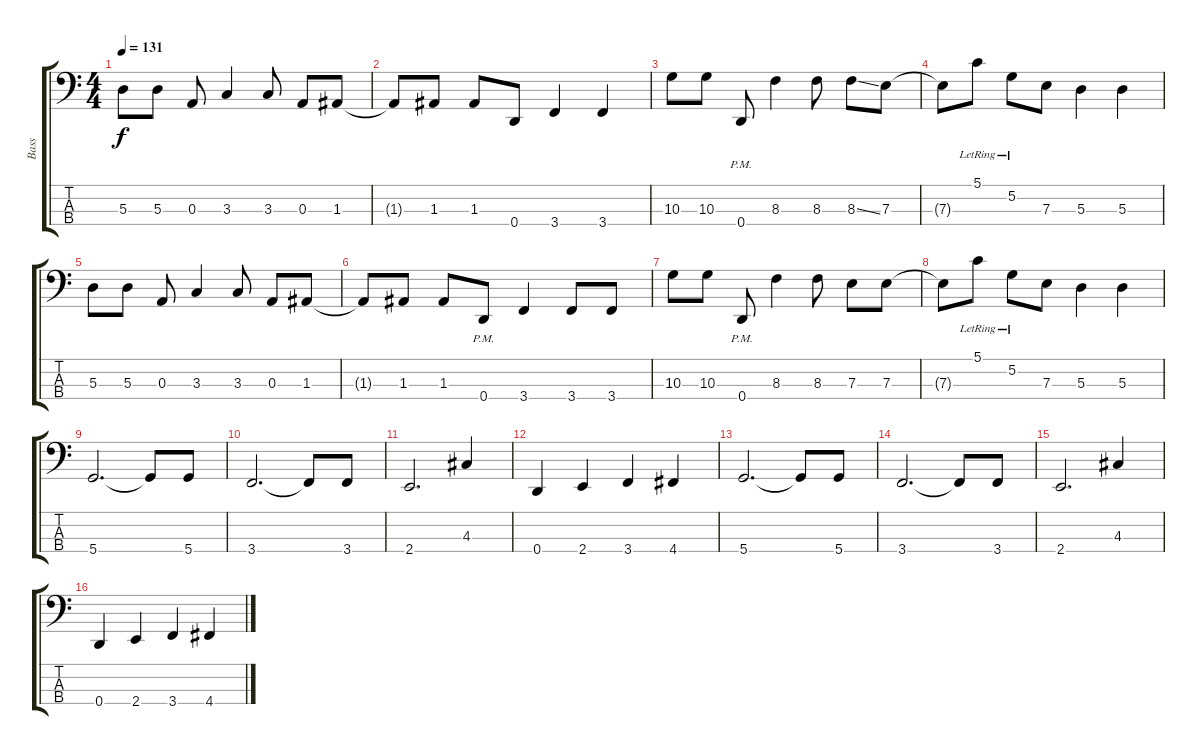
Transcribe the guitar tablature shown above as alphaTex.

\track ("Bass" "Bass") {instrument electricbassfinger}
\staff {score tabs}
\tuning (G2 D2 A1 D1) {hide}
\ts (4 4)
\tempo 131
\clef f4
\ks c
5.3.8{dy f} 5.3.8 0.3.8 3.3.4 3.3.8 0.3.8 1.3.8 |
1.3{t}.8 1.3.8 1.3.8 0.4.8 3.4.4 3.4.4 |
10.3.8 10.3.8 0.4{pm}.8 8.3.4 8.3.8 8.3{ss}.8 7.3.8 |
7.3{t}.8 5.1{lr}.8 5.2{lr}.8 7.3.8 5.3.4 5.3.4 |
5.3.8 5.3.8 0.3.8 3.3.4 3.3.8 0.3.8 1.3.8 |
1.3{t}.8 1.3.8 1.3.8 0.4{pm}.8 3.4.4 3.4.8 3.4.8 |
10.3.8 10.3.8 0.4{pm}.8 8.3.4 8.3.8 7.3.8 7.3.8 |
7.3{t}.8 5.1{lr}.8 5.2{lr}.8 7.3.8 5.3.4 5.3.4 |
5.4.2{d} 5.4{t}.8 5.4.8 |
3.4.2{d} 3.4{t}.8 3.4.8 |
2.4.2{d} 4.3.4 |
0.4.4 2.4.4 3.4.4 4.4.4 |
5.4.2{d} 5.4{t}.8 5.4.8 |
3.4.2{d} 3.4{t}.8 3.4.8 |
2.4.2{d} 4.3.4 |
0.4.4 2.4.4 3.4.4 4.4.4
